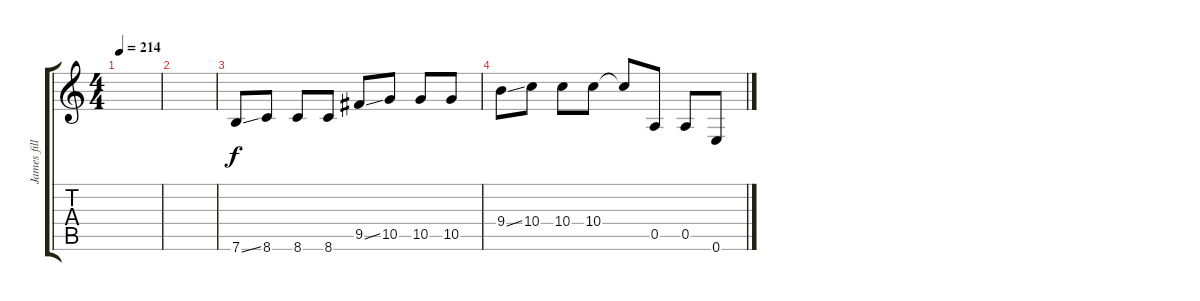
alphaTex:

\track ("James fill" "James fill") {instrument distortionguitar}
\staff {score tabs}
\tuning (E4 B3 G3 D3 A2 E2) {hide}
\ts (4 4)
\tempo 214
\clef g2
\ks c
|
|
7.6{ss}.8 8.6.8 8.6.8 8.6.8 9.5{ss}.8 10.5.8 10.5.8 10.5.8 |
9.4{ss}.8 10.4.8 10.4.8 10.4.8 10.4{t}.8 0.5.8 0.5.8 0.6.8
